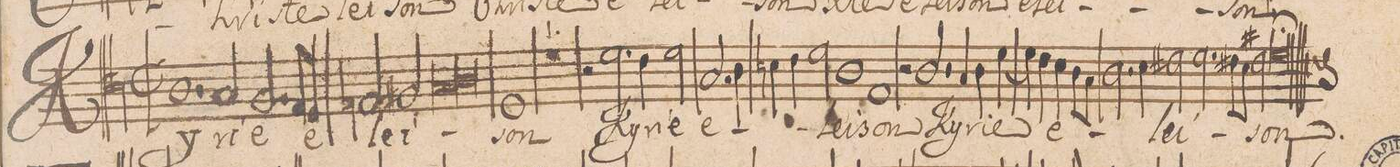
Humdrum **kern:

**kern	**text
*I"TENOR.	*
*clefC4	*
*k[]	*
*met(C|)	*
*M2/1	*
=19||	=19||
*M2/1	*
*met(C|)	*
1.A	Ky-
2G/	-ri-
=20-	=20-
2.F/	-e
8E/L	e-
8D/J	.
2En/	-lei-
2F#X/	.
=21-	=21-
*lig	*
1G	.
1A	.
*Xlig	*
=22-	=22-
1D	-son
1re	.
=23-	=23-
2r	.
2.d\	Ky-
4c\	-ri-
2d\	-e
=24-	=24-
2.G/	e-
4A\	.
4Bn\	.
4c\	.
2d\	.
=25-	=25-
1A	-lei-
1E	-son
=26-	=26-
2r	.
2.A/	Ky-
4G/	-ri-
4A\	-e
[<4d\	.
=27-	=27-
4d\]	.
4c\	.
4B\	e-
8A\L	.
8G\J	.
2.A\	.
4B\	.
=28-	=28-
2c#X\	-lei-
2.d\	.
8c#X\L	.
8B\J	.
2c#X\	.
=29-	=29-
0dl;	-son.
==	==
*-	*-
